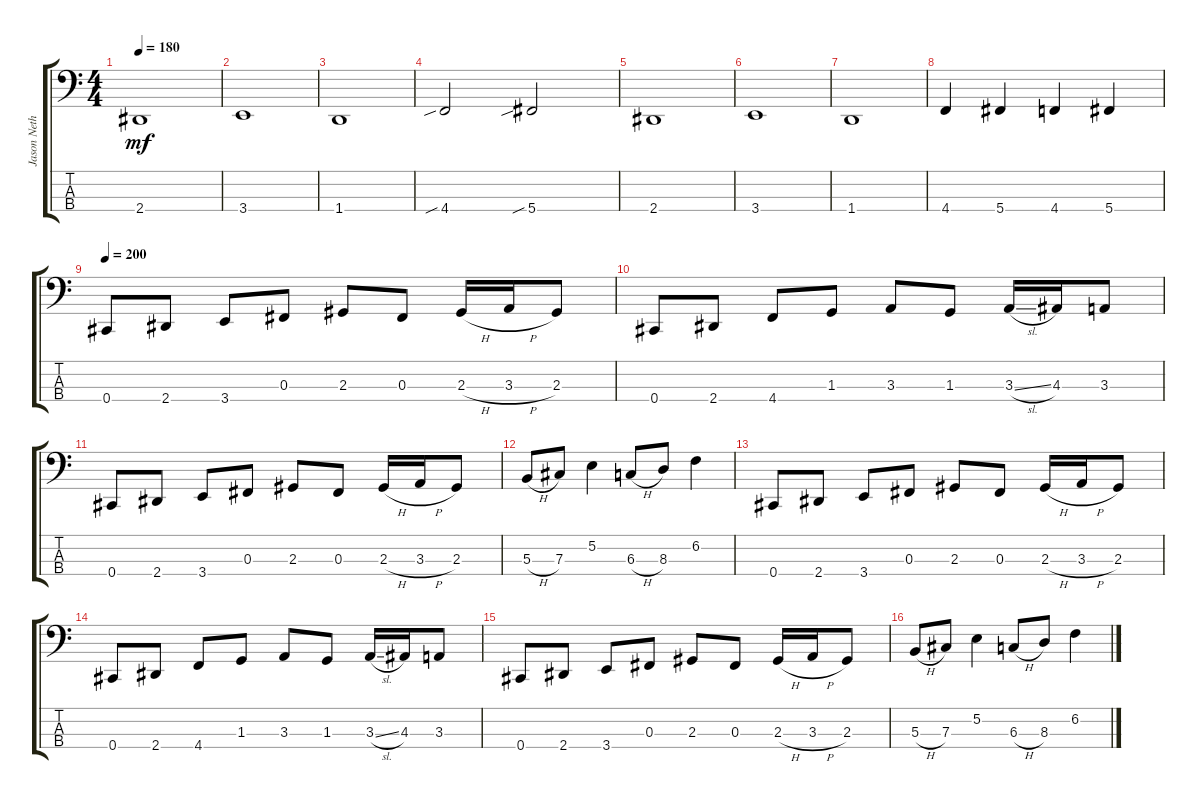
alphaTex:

\track ("Jason Netherton" "Jason Neth") {instrument electricbassfinger}
\staff {score tabs}
\tuning (E2 B1 Gb1 Db1) {hide}
\ts (4 4)
\tempo 180
\clef f4
\ks c
2.4.1{dy mf} |
3.4.1 |
1.4.1 |
4.4{sib}.2 5.4{sib}.2 |
2.4.1 |
3.4.1 |
1.4.1 |
4.4.4 5.4.4 4.4.4 5.4.4 |
\tempo 200
0.4.8 2.4.8 3.4.8 0.3.8 2.3.8 0.3.8 2.3{h}.16 3.3{h}.16 2.3.8 |
0.4.8 2.4.8 4.4.8 1.3.8 3.3.8 1.3.8 3.3{sl}.16 4.3.16 3.3.8 |
0.4.8 2.4.8 3.4.8 0.3.8 2.3.8 0.3.8 2.3{h}.16 3.3{h}.16 2.3.8 |
5.3{h}.8 7.3.8 5.2.4 6.3{h}.8 8.3.8 6.2.4 |
0.4.8 2.4.8 3.4.8 0.3.8 2.3.8 0.3.8 2.3{h}.16 3.3{h}.16 2.3.8 |
0.4.8 2.4.8 4.4.8 1.3.8 3.3.8 1.3.8 3.3{sl}.16 4.3.16 3.3.8 |
0.4.8 2.4.8 3.4.8 0.3.8 2.3.8 0.3.8 2.3{h}.16 3.3{h}.16 2.3.8 |
5.3{h}.8 7.3.8 5.2.4 6.3{h}.8 8.3.8 6.2.4
